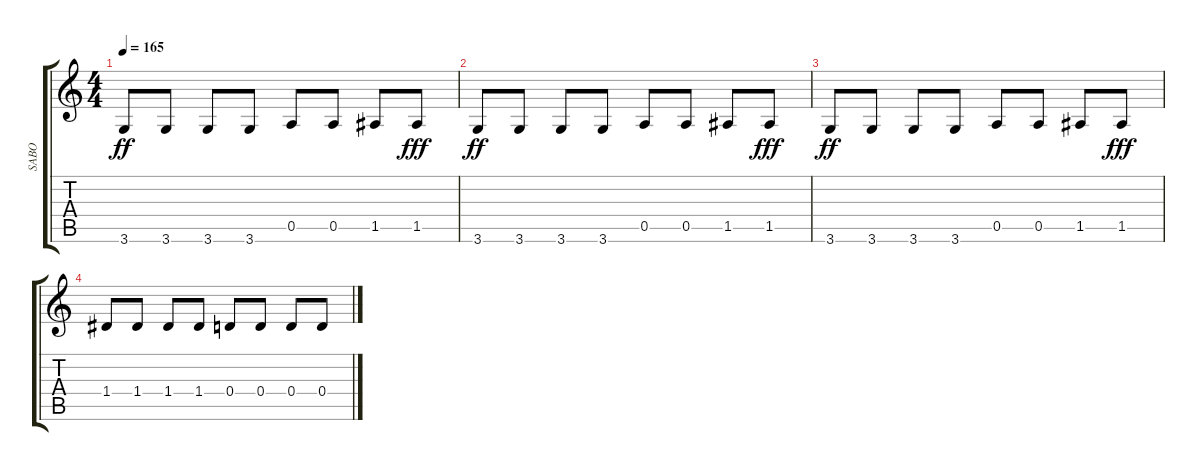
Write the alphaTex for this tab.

\track ("SABO" "SABO") {instrument distortionguitar}
\staff {score tabs}
\tuning (E4 B3 G3 D3 A2 E2) {hide}
\ts (4 4)
\tempo 165
\clef g2
\ks c
3.6.8{dy ff} 3.6.8 3.6.8 3.6.8 0.5.8 0.5.8 1.5.8 1.5.8{dy fff} |
3.6.8{dy ff} 3.6.8 3.6.8 3.6.8 0.5.8 0.5.8 1.5.8 1.5.8{dy fff} |
3.6.8{dy ff} 3.6.8 3.6.8 3.6.8 0.5.8 0.5.8 1.5.8 1.5.8{dy fff} |
1.4.8 1.4.8 1.4.8 1.4.8 0.4.8 0.4.8 0.4.8 0.4.8
